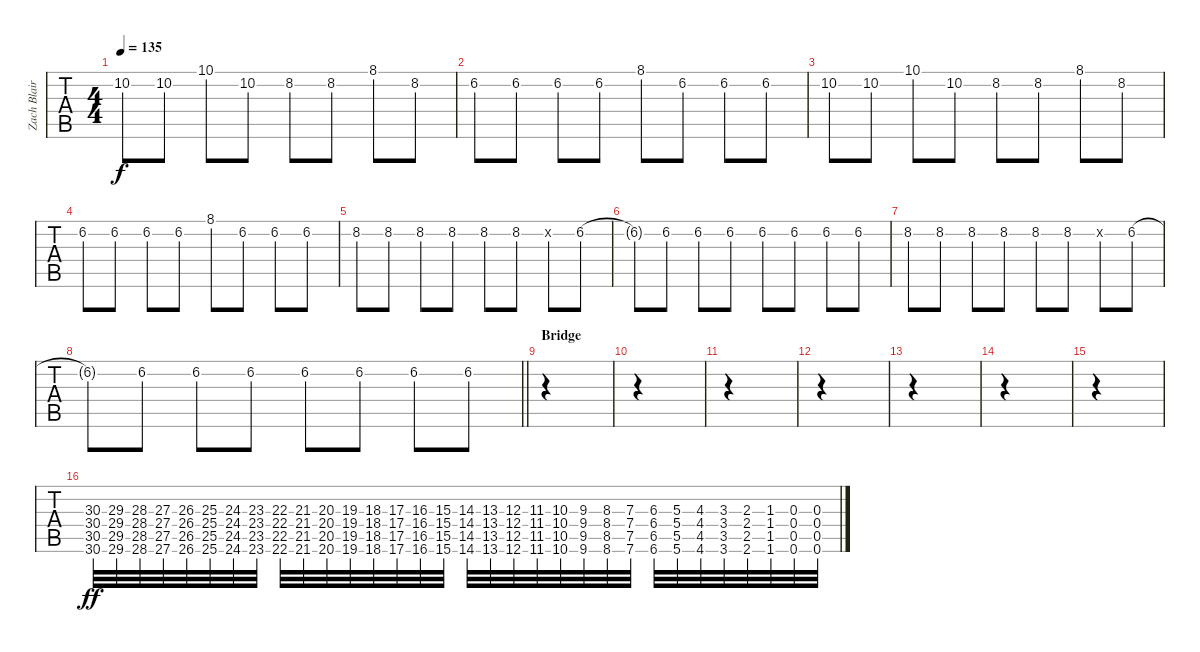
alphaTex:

\track ("Zach Blair - Guitar Two" "Zach Blair") {instrument distortionguitar}
\staff {tabs}
\tuning (Eb4 Bb3 Gb3 Db3 Ab2 Eb2) {hide}
\ts (4 4)
\tempo 135
\clef g2
\ks c
10.2.8{dy f} 10.2.8 10.1.8 10.2.8 8.2.8 8.2.8 8.1.8 8.2.8 |
6.2.8 6.2.8 6.2.8 6.2.8 8.1.8 6.2.8 6.2.8 6.2.8 |
10.2.8 10.2.8 10.1.8 10.2.8 8.2.8 8.2.8 8.1.8 8.2.8 |
6.2.8 6.2.8 6.2.8 6.2.8 8.1.8 6.2.8 6.2.8 6.2.8 |
8.2.8 8.2.8 8.2.8 8.2.8 8.2.8 8.2.8 8.2{x}.8 6.2.8 |
6.2{t}.8 6.2.8 6.2.8 6.2.8 6.2.8 6.2.8 6.2.8 6.2.8 |
8.2.8 8.2.8 8.2.8 8.2.8 8.2.8 8.2.8 8.2{x}.8 6.2.8 |
\barLineRight lightlight
6.2{t}.8 6.2.8 6.2.8 6.2.8 6.2.8 6.2.8 6.2.8 6.2.8 |
\section ("" "Bridge")
|
|
|
|
|
|
|
(30.3 30.4 30.5 30.6).32{dy ff} (29.3 29.4 29.5 29.6).32 (28.3 28.4 28.5 28.6).32 (27.3 27.4 27.5 27.6).32 (26.3 26.4 26.5 26.6).32 (25.3 25.4 25.5 25.6).32 (24.3 24.4 24.5 24.6).32 (23.3 23.4 23.5 23.6).32 (22.3 22.4 22.5 22.6).32 (21.3 21.4 21.5 21.6).32 (20.3 20.4 20.5 20.6).32 (19.3 19.4 19.5 19.6).32 (18.3 18.4 18.5 18.6).32 (17.3 17.4 17.5 17.6).32 (16.3 16.4 16.5 16.6).32 (15.3 15.4 15.5 15.6).32 (14.3 14.4 14.5 14.6).32 (13.3 13.4 13.5 13.6).32 (12.3 12.4 12.5 12.6).32 (11.3 11.4 11.5 11.6).32 (10.3 10.4 10.5 10.6).32 (9.3 9.4 9.5 9.6).32 (8.3 8.4 8.5 8.6).32 (7.3 7.4 7.5 7.6).32 (6.3 6.4 6.5 6.6).32 (5.3 5.4 5.5 5.6).32 (4.3 4.4 4.5 4.6).32 (3.3 3.4 3.5 3.6).32 (2.3 2.4 2.5 2.6).32 (1.3 1.4 1.5 1.6).32 (0.3 0.4 0.5 0.6).32 (0.3 0.4 0.5 0.6).32
